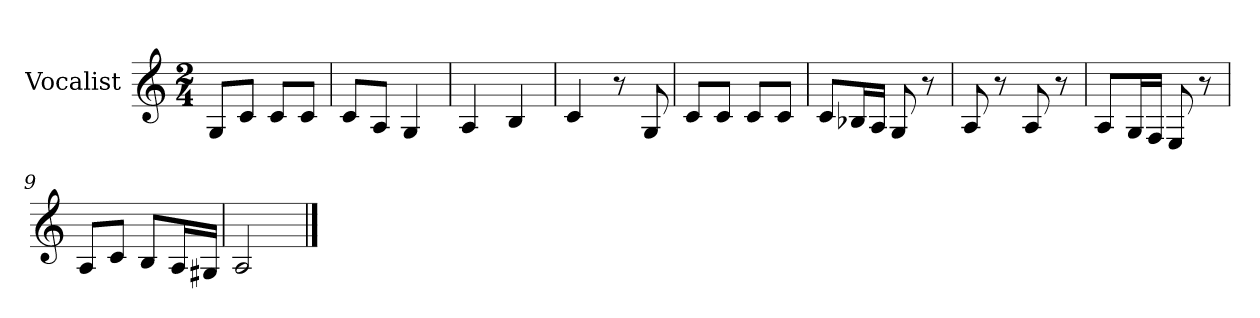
**kern
*part1
*staff1
*I"Vocalist
*k[]
*C:
*M2/4
=1
8GL
8cJ
8cL
8cJ
=2
8cL
8AJ
4G
=3
4A
4B
=4
4c
8r
8G
=5
8cL
8cJ
8cL
8cJ
=6
8cL
16B-XL
16AJJ
8G
8r
=7
8A
8r
8A
8r
=8
8AL
16GL
16FJJ
8E
8r
=9
8AL
8cJ
8BL
16AL
16G#XJJ
=10
2A
==
*-
